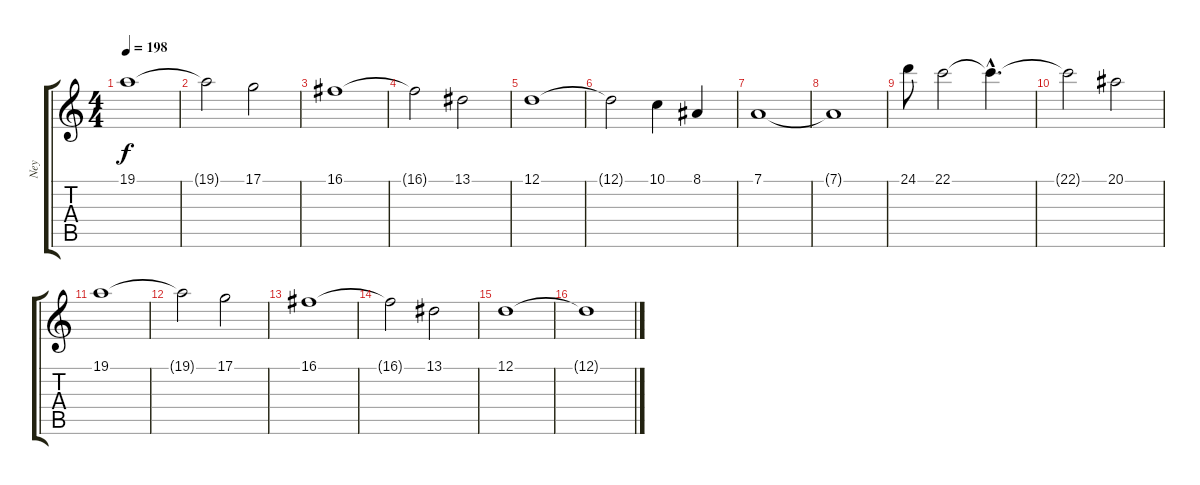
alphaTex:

\track ("Ney" "Ney") {instrument synthvoice}
\staff {score tabs}
\tuning (D4 A3 F3 C3 G2 D2) {hide}
\ts (4 4)
\tempo 198
\clef g2
\ks c
19.1.1{dy f} |
19.1{t}.2 17.1.2 |
16.1.1 |
16.1{t}.2 13.1.2 |
12.1.1 |
12.1{t}.2 10.1.4 8.1.4 |
7.1.1 |
7.1{t}.1 |
24.1.8 22.1.2 22.1{hac t}.4{d} |
22.1{t}.2 20.1.2 |
19.1.1 |
19.1{t}.2 17.1.2 |
16.1.1 |
16.1{t}.2 13.1.2 |
12.1.1 |
12.1{t}.1
